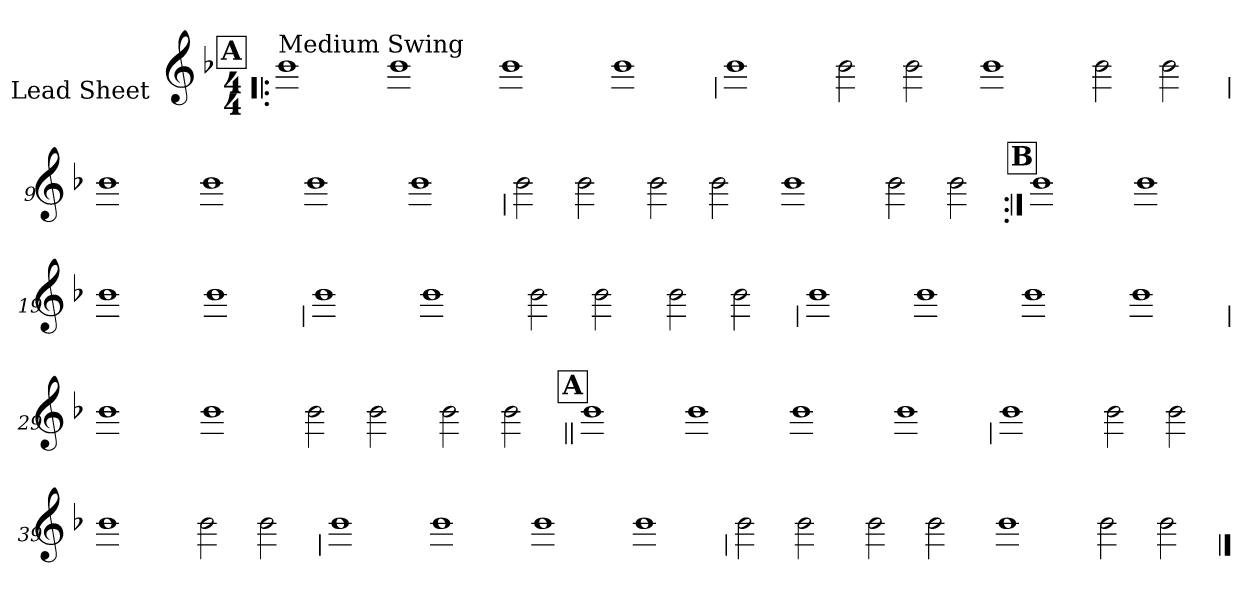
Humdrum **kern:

**kern
*part1
*staff1
*I"Lead Sheet
*stria0
*clefG2
*k[b-]
*F:
*M4/4
!!LO:REH:place=s1:a:t=A
=1!|:
!LO:TX:a:t=Medium Swing
1b-
=2-
1b-
=3-
1b-
=4-
1b-
!!LO:LB:g=z
=5
1b-
=6-
2b-
2b-
=7-
1b-
=8-
2b-
2b-
!!LO:LB:g=z
=9
1b-
=10-
1b-
=11-
1b-
=12-
1b-
!!LO:LB:g=z
=13
2b-
2b-
=14-
2b-
2b-
=15-
1b-
=16-
2b-
2b-
!!LO:LB:g=z
!!LO:REH:place=s1:a:t=B
=17:|!
1b-
=18-
1b-
=19-
1b-
=20-
1b-
!!LO:LB:g=z
=21
1b-
=22-
1b-
=23-
2b-
2b-
=24-
2b-
2b-
!!LO:LB:g=z
=25
1b-
=26-
1b-
=27-
1b-
=28-
1b-
!!LO:LB:g=z
=29
1b-
=30-
1b-
=31-
2b-
2b-
=32-
2b-
2b-
!!LO:LB:g=z
!!LO:REH:place=s1:a:t=A
=33||
1b-
=34-
1b-
=35-
1b-
=36-
1b-
!!LO:LB:g=z
=37
1b-
=38-
2b-
2b-
=39-
1b-
=40-
2b-
2b-
!!LO:LB:g=z
=41
1b-
=42-
1b-
=43-
1b-
=44-
1b-
!!LO:LB:g=z
=45
2b-
2b-
=46-
2b-
2b-
=47-
1b-
=48-
2b-
2b-
==
*-
